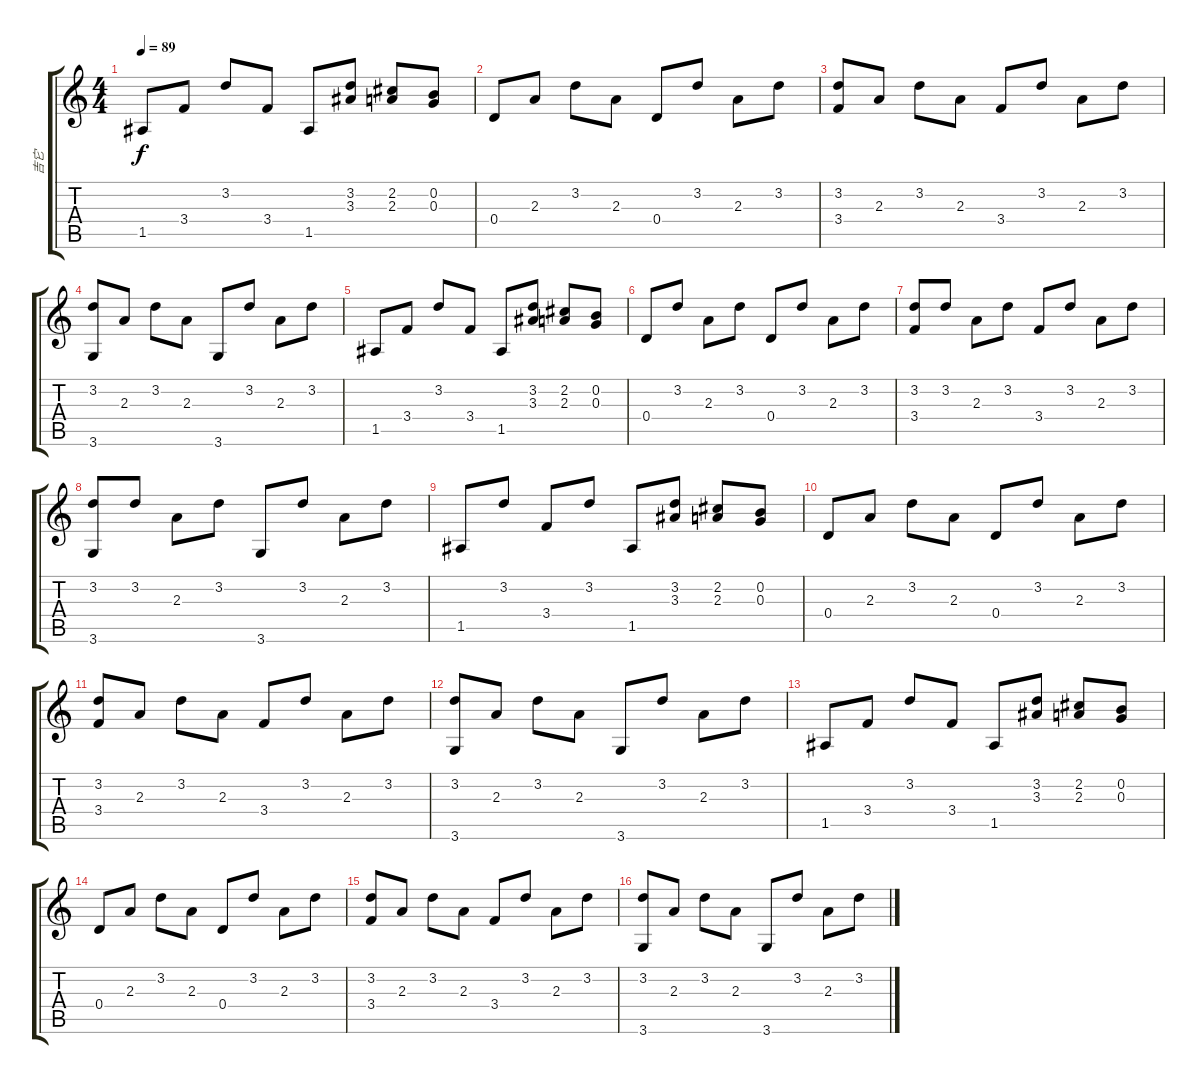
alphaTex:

\track ("吉它" "吉它") {instrument acousticguitarsteel}
\staff {score tabs}
\tuning (E4 B3 G3 D3 A2 E2) {hide}
\ts (4 4)
\tempo 89
\clef g2
\ks c
1.5.8{dy f} 3.4.8 3.2.8 3.4.8 1.5.8 (3.2 3.3).8 (2.2 2.3).8 (0.2 0.3).8 |
0.4.8 2.3.8 3.2.8 2.3.8 0.4.8 3.2.8 2.3.8 3.2.8 |
(3.2 3.4).8 2.3.8 3.2.8 2.3.8 3.4.8 3.2.8 2.3.8 3.2.8 |
(3.2 3.6).8 2.3.8 3.2.8 2.3.8 3.6.8 3.2.8 2.3.8 3.2.8 |
1.5.8 3.4.8 3.2.8 3.4.8 1.5.8 (3.2 3.3).8 (2.2 2.3).8 (0.2 0.3).8 |
0.4.8 3.2.8 2.3.8 3.2.8 0.4.8 3.2.8 2.3.8 3.2.8 |
(3.2 3.4).8 3.2.8 2.3.8 3.2.8 3.4.8 3.2.8 2.3.8 3.2.8 |
(3.2 3.6).8 3.2.8 2.3.8 3.2.8 3.6.8 3.2.8 2.3.8 3.2.8 |
1.5.8 3.2.8 3.4.8 3.2.8 1.5.8 (3.2 3.3).8 (2.2 2.3).8 (0.2 0.3).8 |
0.4.8 2.3.8 3.2.8 2.3.8 0.4.8 3.2.8 2.3.8 3.2.8 |
(3.2 3.4).8 2.3.8 3.2.8 2.3.8 3.4.8 3.2.8 2.3.8 3.2.8 |
(3.2 3.6).8 2.3.8 3.2.8 2.3.8 3.6.8 3.2.8 2.3.8 3.2.8 |
1.5.8 3.4.8 3.2.8 3.4.8 1.5.8 (3.2 3.3).8 (2.2 2.3).8 (0.2 0.3).8 |
0.4.8 2.3.8 3.2.8 2.3.8 0.4.8 3.2.8 2.3.8 3.2.8 |
(3.2 3.4).8 2.3.8 3.2.8 2.3.8 3.4.8 3.2.8 2.3.8 3.2.8 |
(3.2 3.6).8 2.3.8 3.2.8 2.3.8 3.6.8 3.2.8 2.3.8 3.2.8
